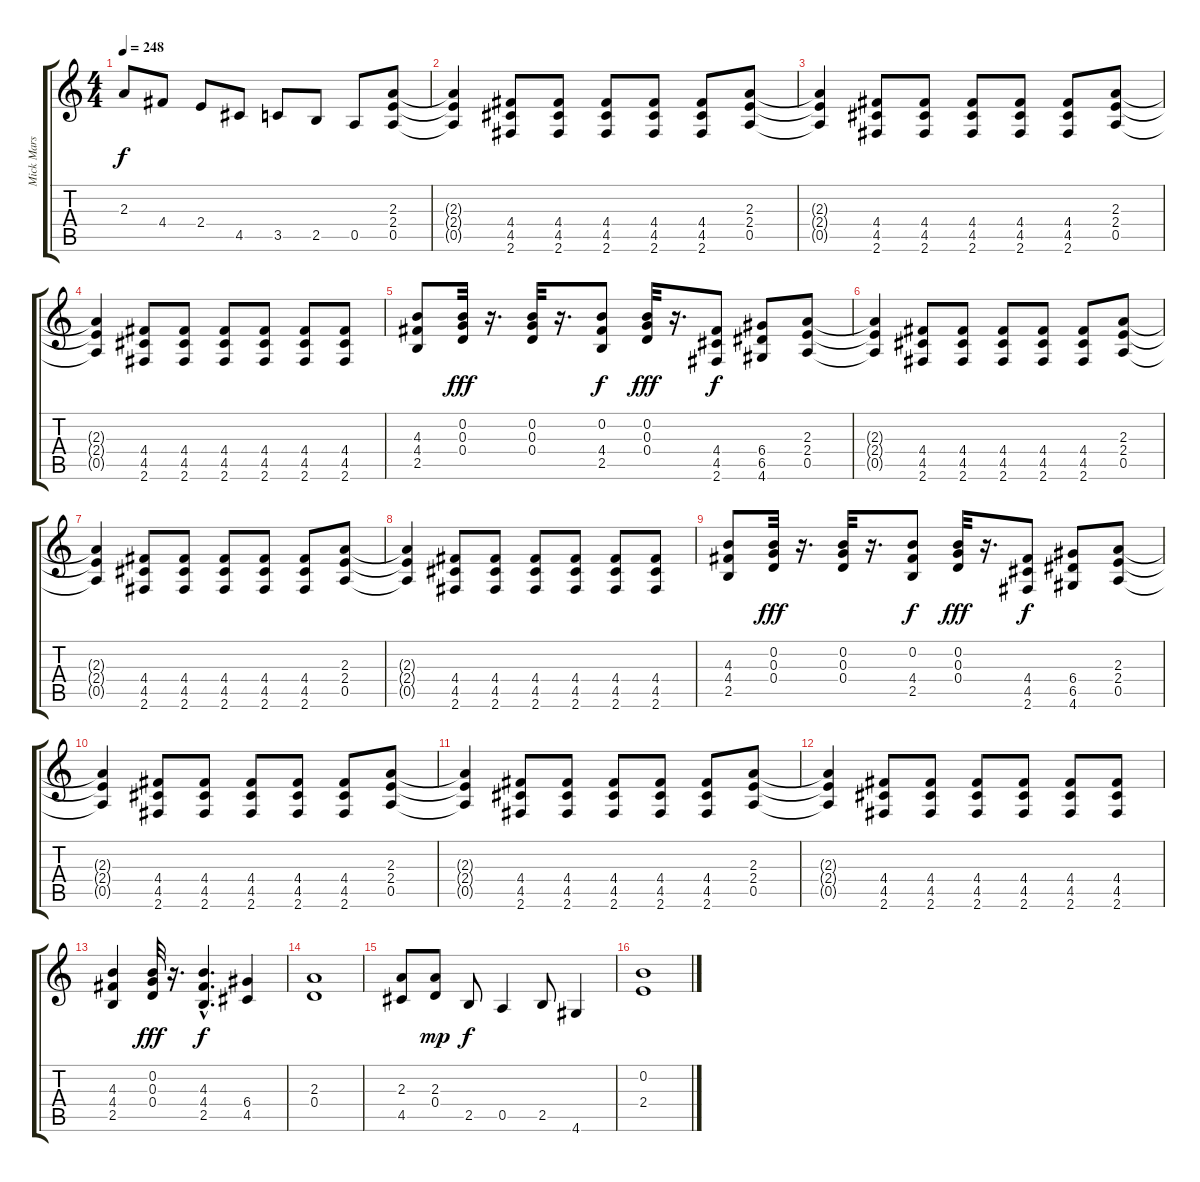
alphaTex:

\track ("Mick Mars" "Mick Mars") {instrument distortionguitar}
\staff {score tabs}
\tuning (E4 B3 G3 D3 A2 E2) {hide}
\ts (4 4)
\tempo 248
\clef g2
\ks c
2.3.8{dy f} 4.4.8 2.4.8 4.5.8 3.5.8 2.5.8 0.5.8 (2.3 2.4 0.5).8 |
(2.3{t} 2.4{t} 0.5{t}).4 (4.4 4.5 2.6).8 (4.4 4.5 2.6).8 (4.4 4.5 2.6).8 (4.4 4.5 2.6).8 (4.4 4.5 2.6).8 (2.3 2.4 0.5).8 |
(2.3{t} 2.4{t} 0.5{t}).4 (4.4 4.5 2.6).8 (4.4 4.5 2.6).8 (4.4 4.5 2.6).8 (4.4 4.5 2.6).8 (4.4 4.5 2.6).8 (2.3 2.4 0.5).8 |
(2.3{t} 2.4{t} 0.5{t}).4 (4.4 4.5 2.6).8 (4.4 4.5 2.6).8 (4.4 4.5 2.6).8 (4.4 4.5 2.6).8 (4.4 4.5 2.6).8 (4.4 4.5 2.6).8 |
(4.3 4.4 2.5).8 (0.2 0.3 0.4).32{dy fff} r.16{d} (0.2 0.3 0.4).32 r.16{d} (0.2 4.4 2.5).8{dy f} (0.2 0.3 0.4).32{dy fff} r.16{d} (4.4 4.5 2.6).8{dy f} (6.4 6.5 4.6).8 (2.3 2.4 0.5).8 |
(2.3{t} 2.4{t} 0.5{t}).4 (4.4 4.5 2.6).8 (4.4 4.5 2.6).8 (4.4 4.5 2.6).8 (4.4 4.5 2.6).8 (4.4 4.5 2.6).8 (2.3 2.4 0.5).8 |
(2.3{t} 2.4{t} 0.5{t}).4 (4.4 4.5 2.6).8 (4.4 4.5 2.6).8 (4.4 4.5 2.6).8 (4.4 4.5 2.6).8 (4.4 4.5 2.6).8 (2.3 2.4 0.5).8 |
(2.3{t} 2.4{t} 0.5{t}).4 (4.4 4.5 2.6).8 (4.4 4.5 2.6).8 (4.4 4.5 2.6).8 (4.4 4.5 2.6).8 (4.4 4.5 2.6).8 (4.4 4.5 2.6).8 |
(4.3 4.4 2.5).8 (0.2 0.3 0.4).32{dy fff} r.16{d} (0.2 0.3 0.4).32 r.16{d} (0.2 4.4 2.5).8{dy f} (0.2 0.3 0.4).32{dy fff} r.16{d} (4.4 4.5 2.6).8{dy f} (6.4 6.5 4.6).8 (2.3 2.4 0.5).8 |
(2.3{t} 2.4{t} 0.5{t}).4 (4.4 4.5 2.6).8 (4.4 4.5 2.6).8 (4.4 4.5 2.6).8 (4.4 4.5 2.6).8 (4.4 4.5 2.6).8 (2.3 2.4 0.5).8 |
(2.3{t} 2.4{t} 0.5{t}).4 (4.4 4.5 2.6).8 (4.4 4.5 2.6).8 (4.4 4.5 2.6).8 (4.4 4.5 2.6).8 (4.4 4.5 2.6).8 (2.3 2.4 0.5).8 |
(2.3{t} 2.4{t} 0.5{t}).4 (4.4 4.5 2.6).8 (4.4 4.5 2.6).8 (4.4 4.5 2.6).8 (4.4 4.5 2.6).8 (4.4 4.5 2.6).8 (4.4 4.5 2.6).8 |
(4.3 4.4 2.5).4 (0.2 0.3 0.4).32{dy fff} r.16{d} (4.3{hac} 4.4{hac} 2.5{hac}).4{d dy f} (6.4 4.5).4 |
(2.3 0.4).1 |
(2.3 4.5).8 (2.3 0.4).8{dy mp} 2.5.8{dy f} 0.5.4 2.5.8 4.6.4 |
(0.2 2.4).1
